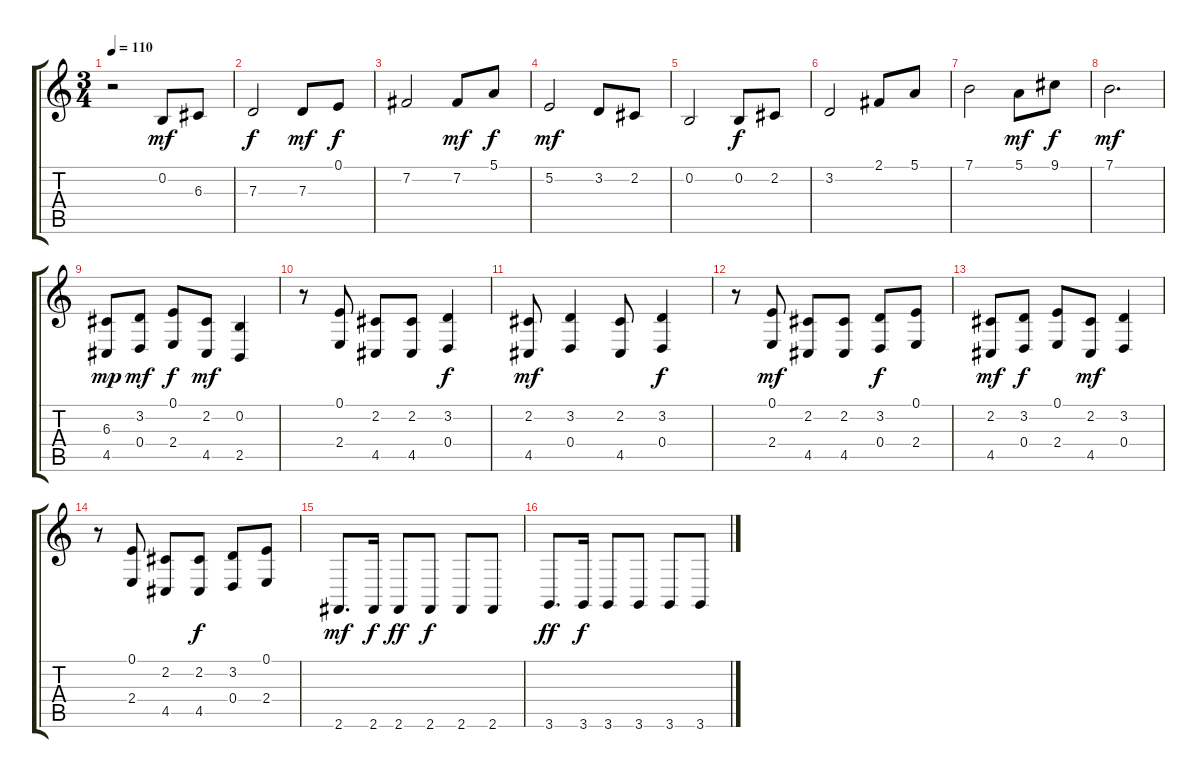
\track "" {instrument brightacousticpiano}
\staff {score tabs}
\tuning (E4 B3 G3 D3 A2 E2) {hide}
\ts (3 4)
\tempo 110
\clef g2
\ks c
r.2{dy mf} 0.2.8 6.3.8 |
7.3.2{dy f} 7.3.8{dy mf} 0.1.8{dy f} |
7.2.2 7.2.8{dy mf} 5.1.8{dy f} |
5.2.2{dy mf} 3.2.8 2.2.8 |
0.2.2 0.2.8{dy f} 2.2.8 |
3.2.2 2.1.8 5.1.8 |
7.1.2 5.1.8{dy mf} 9.1.8{dy f} |
7.1.2{d dy mf} |
(6.3 4.5).8{dy mp} (3.2 0.4).8{dy mf} (0.1 2.4).8{dy f} (2.2 4.5).8{dy mf} (0.2 2.5).4 |
r.8 (0.1 2.4).8 (2.2 4.5).8 (2.2 4.5).8 (3.2 0.4).4{dy f} |
(2.2 4.5).8{dy mf} (3.2 0.4).4 (2.2 4.5).8 (3.2 0.4).4{dy f} |
r.8 (0.1 2.4).8{dy mf} (2.2 4.5).8 (2.2 4.5).8 (3.2 0.4).8{dy f} (0.1 2.4).8 |
(2.2 4.5).8{dy mf} (3.2 0.4).8{dy f} (0.1 2.4).8 (2.2 4.5).8{dy mf} (3.2 0.4).4 |
r.8 (0.1 2.4).8 (2.2 4.5).8 (2.2 4.5).8{dy f} (3.2 0.4).8 (0.1 2.4).8 |
2.6.8{d dy mf} 2.6.16{dy f} 2.6.8{dy ff} 2.6.8{dy f} 2.6.8 2.6.8 |
3.6.8{d dy ff} 3.6.16{dy f} 3.6.8 3.6.8 3.6.8 3.6.8
